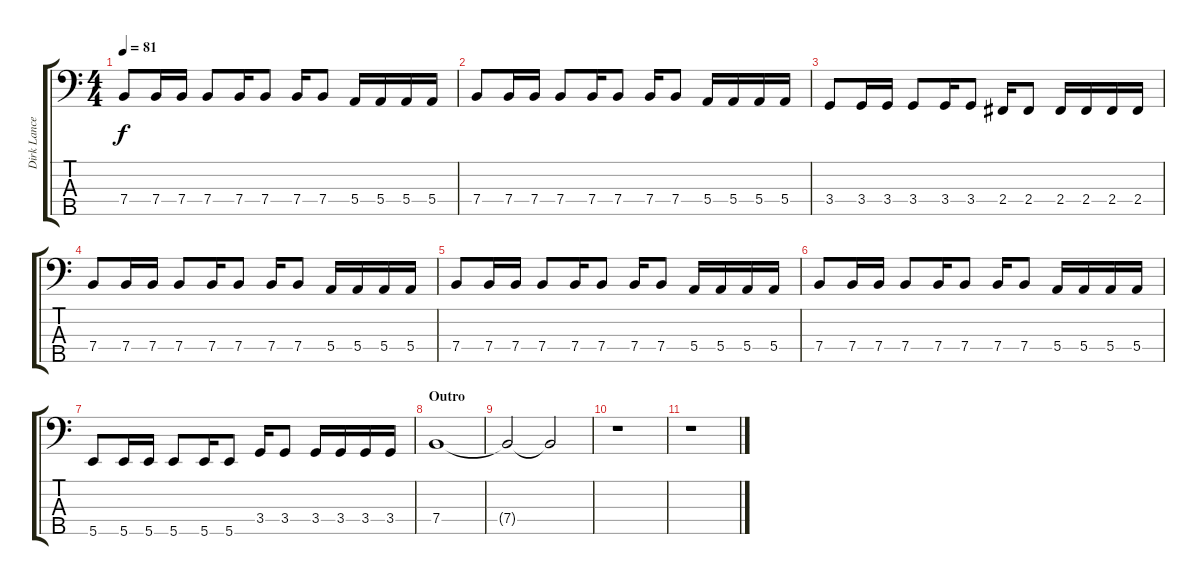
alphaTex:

\track ("Dirk Lance [Bass]" "Dirk Lance") {instrument electricbassfinger}
\staff {score tabs}
\tuning (G2 D2 A1 E1 B0) {hide}
\ts (4 4)
\tempo 81
\clef f4
\ks c
7.4.8{dy f} 7.4.16 7.4.16 7.4.8 7.4.16 7.4.8 7.4.16 7.4.8 5.4.16 5.4.16 5.4.16 5.4.16 |
7.4.8 7.4.16 7.4.16 7.4.8 7.4.16 7.4.8 7.4.16 7.4.8 5.4.16 5.4.16 5.4.16 5.4.16 |
3.4.8 3.4.16 3.4.16 3.4.8 3.4.16 3.4.8 2.4.16 2.4.8 2.4.16 2.4.16 2.4.16 2.4.16 |
7.4.8 7.4.16 7.4.16 7.4.8 7.4.16 7.4.8 7.4.16 7.4.8 5.4.16 5.4.16 5.4.16 5.4.16 |
7.4.8 7.4.16 7.4.16 7.4.8 7.4.16 7.4.8 7.4.16 7.4.8 5.4.16 5.4.16 5.4.16 5.4.16 |
7.4.8 7.4.16 7.4.16 7.4.8 7.4.16 7.4.8 7.4.16 7.4.8 5.4.16 5.4.16 5.4.16 5.4.16 |
5.5.8 5.5.16 5.5.16 5.5.8 5.5.16 5.5.8 3.4.16 3.4.8 3.4.16 3.4.16 3.4.16 3.4.16 |
\section ("" "Outro")
7.4.1 |
7.4{t}.2 7.4{t}.2 |
r.1 |
r.1
